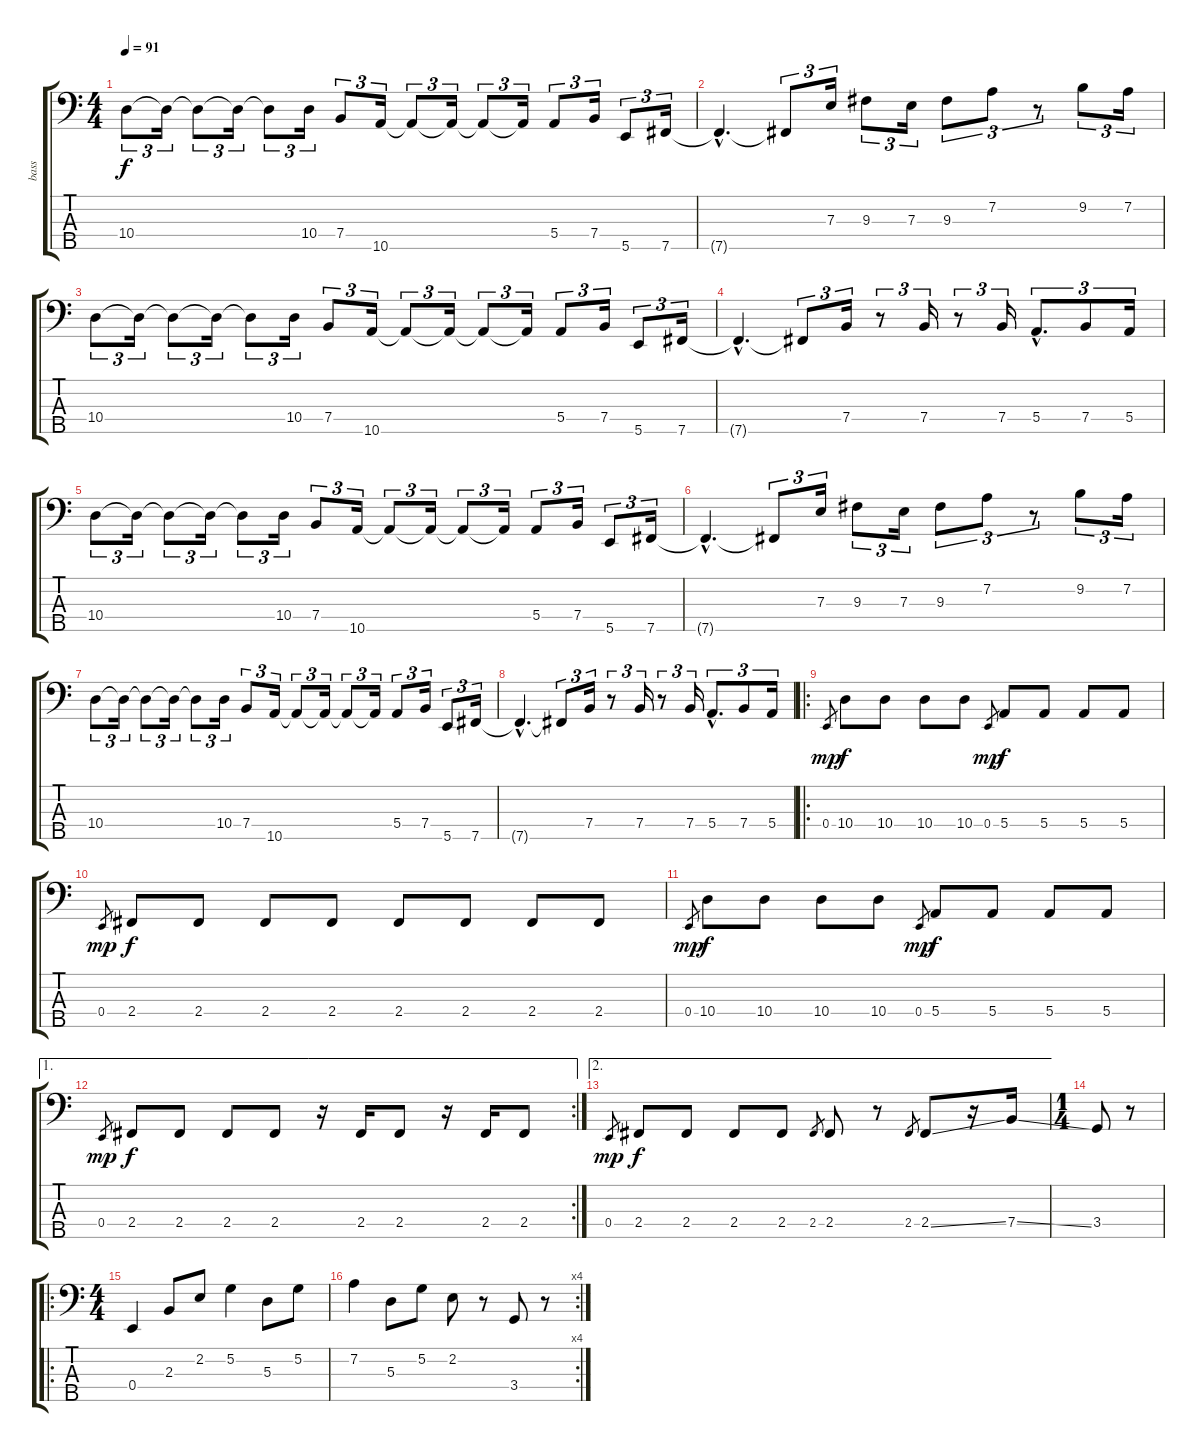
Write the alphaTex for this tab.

\track ("bass" "bass") {instrument electricbassfinger}
\staff {score tabs}
\tuning (G2 D2 A1 E1 B0) {hide}
\ts (4 4)
\tempo 91
\clef f4
\ks c
10.4.8{tu (3 2) dy f} 10.4{t}.16{tu (3 2)} 10.4{t}.8{tu (3 2)} 10.4{t}.16{tu (3 2)} 10.4{t}.8{tu (3 2)} 10.4.16{tu (3 2)} 7.4.8{tu (3 2)} 10.5.16{tu (3 2)} 10.5{t}.8{tu (3 2)} 10.5{t}.16{tu (3 2)} 10.5{t}.8{tu (3 2)} 10.5{t}.16{tu (3 2)} 5.4.8{tu (3 2)} 7.4.16{tu (3 2)} 5.5.8{tu (3 2)} 7.5.16{tu (3 2)} |
7.5{hac t}.4{d} 7.5{t}.8{tu (3 2)} 7.3.16{tu (3 2)} 9.3.8{tu (3 2)} 7.3.16{tu (3 2)} 9.3.8{tu (3 2)} 7.2.8{tu (3 2)} r.8{tu (3 2)} 9.2.8{tu (3 2)} 7.2.16{tu (3 2)} |
10.4.8{tu (3 2)} 10.4{t}.16{tu (3 2)} 10.4{t}.8{tu (3 2)} 10.4{t}.16{tu (3 2)} 10.4{t}.8{tu (3 2)} 10.4.16{tu (3 2)} 7.4.8{tu (3 2)} 10.5.16{tu (3 2)} 10.5{t}.8{tu (3 2)} 10.5{t}.16{tu (3 2)} 10.5{t}.8{tu (3 2)} 10.5{t}.16{tu (3 2)} 5.4.8{tu (3 2)} 7.4.16{tu (3 2)} 5.5.8{tu (3 2)} 7.5.16{tu (3 2)} |
7.5{hac t}.4{d} 7.5{t}.8{tu (3 2)} 7.4.16{tu (3 2)} r.8{tu (3 2)} 7.4.16{tu (3 2)} r.8{tu (3 2)} 7.4.16{tu (3 2)} 5.4{hac}.8{d tu (3 2)} 7.4.8{tu (3 2)} 5.4.16{tu (3 2)} |
10.4.8{tu (3 2)} 10.4{t}.16{tu (3 2)} 10.4{t}.8{tu (3 2)} 10.4{t}.16{tu (3 2)} 10.4{t}.8{tu (3 2)} 10.4.16{tu (3 2)} 7.4.8{tu (3 2)} 10.5.16{tu (3 2)} 10.5{t}.8{tu (3 2)} 10.5{t}.16{tu (3 2)} 10.5{t}.8{tu (3 2)} 10.5{t}.16{tu (3 2)} 5.4.8{tu (3 2)} 7.4.16{tu (3 2)} 5.5.8{tu (3 2)} 7.5.16{tu (3 2)} |
7.5{hac t}.4{d} 7.5{t}.8{tu (3 2)} 7.3.16{tu (3 2)} 9.3.8{tu (3 2)} 7.3.16{tu (3 2)} 9.3.8{tu (3 2)} 7.2.8{tu (3 2)} r.8{tu (3 2)} 9.2.8{tu (3 2)} 7.2.16{tu (3 2)} |
10.4.8{tu (3 2)} 10.4{t}.16{tu (3 2)} 10.4{t}.8{tu (3 2)} 10.4{t}.16{tu (3 2)} 10.4{t}.8{tu (3 2)} 10.4.16{tu (3 2)} 7.4.8{tu (3 2)} 10.5.16{tu (3 2)} 10.5{t}.8{tu (3 2)} 10.5{t}.16{tu (3 2)} 10.5{t}.8{tu (3 2)} 10.5{t}.16{tu (3 2)} 5.4.8{tu (3 2)} 7.4.16{tu (3 2)} 5.5.8{tu (3 2)} 7.5.16{tu (3 2)} |
7.5{hac t}.4{d} 7.5{t}.8{tu (3 2)} 7.4.16{tu (3 2)} r.8{tu (3 2)} 7.4.16{tu (3 2)} r.8{tu (3 2)} 7.4.16{tu (3 2)} 5.4{hac}.8{d tu (3 2)} 7.4.8{tu (3 2)} 5.4.16{tu (3 2)} |
\ro
0.4.8{gr dy mp} 10.4.8{dy f} 10.4.8 10.4.8 10.4.8 0.4.8{gr dy mp} 5.4.8{dy f} 5.4.8 5.4.8 5.4.8 |
0.4.8{gr dy mp} 2.4.8{dy f} 2.4.8 2.4.8 2.4.8 2.4.8 2.4.8 2.4.8 2.4.8 |
0.4.8{gr dy mp} 10.4.8{dy f} 10.4.8 10.4.8 10.4.8 0.4.8{gr dy mp} 5.4.8{dy f} 5.4.8 5.4.8 5.4.8 |
\ae 1
\rc 2
0.4.8{gr dy mp} 2.4.8{dy f} 2.4.8 2.4.8 2.4.8 r.16 2.4.16 2.4.8 r.16 2.4.16 2.4.8 |
\ae 2
0.4.8{gr dy mp} 2.4.8{dy f} 2.4.8 2.4.8 2.4.8 2.4.8{gr} 2.4.8 r.8 2.4.8{gr} 2.4{ss}.8 r.16 7.4{ss}.16 |
\ts (1 4)
3.4.8 r.8 |
\ro
\ts (4 4)
0.4.4 2.3.8 2.2.8 5.2.4 5.3.8 5.2.8 |
\rc 4
7.2.4 5.3.8 5.2.8 2.2.8 r.8 3.4.8 r.8
